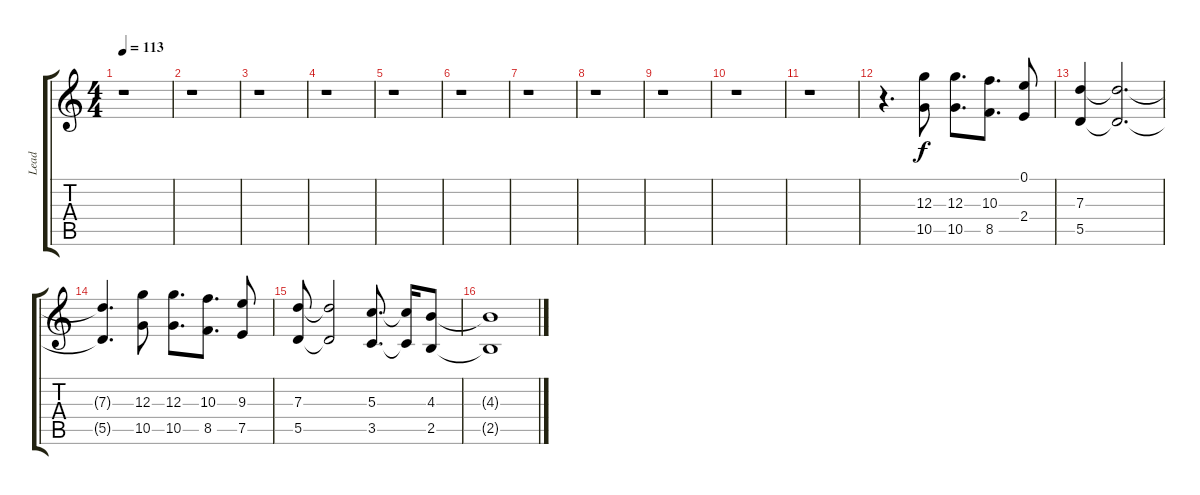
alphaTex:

\track ("Lead" "Lead") {instrument distortionguitar}
\staff {score tabs}
\tuning (E4 B3 G3 D3 A2 E2) {hide}
\ts (4 4)
\tempo 113
\clef g2
\ks c
r.1{dy f} |
r.1 |
r.1 |
r.1 |
r.1 |
r.1 |
r.1 |
r.1 |
r.1 |
r.1 |
r.1 |
r.4{d} (12.3 10.5).8 (12.3 10.5).8{d} (10.3 8.5).8{d} (0.1 2.4).8 |
(7.3 5.5).4 (7.3{t} 5.5{t}).2{d} |
(7.3{t} 5.5{t}).4{d} (12.3 10.5).8 (12.3 10.5).8{d} (10.3 8.5).8{d} (9.3 7.5).8 |
(7.3 5.5).8 (7.3{t} 5.5{t}).2 (5.3 3.5).8{d} (5.3{t} 3.5{t}).16 (4.3 2.5).8 |
(4.3{t} 2.5{t}).1
